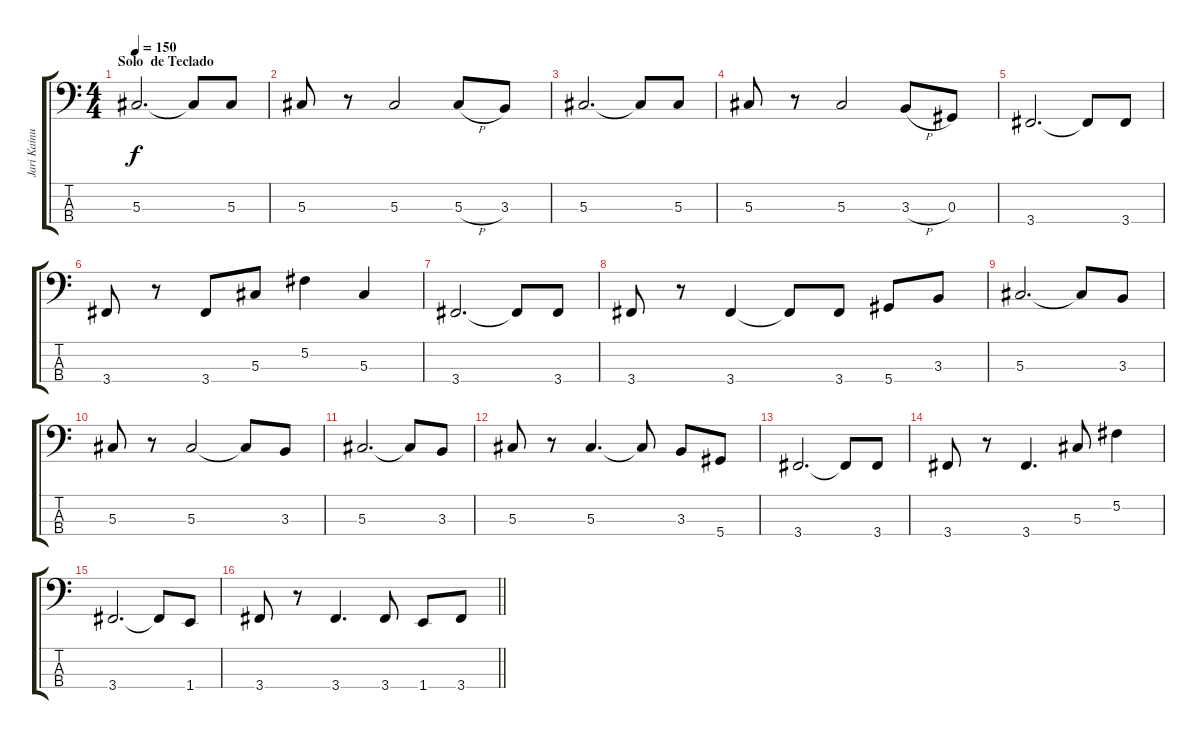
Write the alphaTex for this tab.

\track ("Jari Kainulainen" "Jari Kainu") {instrument electricbassfinger}
\staff {score tabs}
\tuning (Gb2 Db2 Ab1 Eb1) {hide}
\ts (4 4)
\section ("" "Solo  de Teclado")
\tempo 150
\clef f4
\ks c
5.3.2{d dy f} 5.3{t}.8 5.3.8 |
5.3.8 r.8 5.3.2 5.3{h}.8 3.3.8 |
5.3.2{d} 5.3{t}.8 5.3.8 |
5.3.8 r.8 5.3.2 3.3{h}.8 0.3.8 |
3.4.2{d} 3.4{t}.8 3.4.8 |
3.4.8 r.8 3.4.8 5.3.8 5.2.4 5.3.4 |
3.4.2{d} 3.4{t}.8 3.4.8 |
3.4.8 r.8 3.4.4 3.4{t}.8 3.4.8 5.4.8 3.3.8 |
5.3.2{d} 5.3{t}.8 3.3.8 |
5.3.8 r.8 5.3.2 5.3{t}.8 3.3.8 |
5.3.2{d} 5.3{t}.8 3.3.8 |
5.3.8 r.8 5.3.4{d} 5.3{t}.8 3.3.8 5.4.8 |
3.4.2{d} 3.4{t}.8 3.4.8 |
3.4.8 r.8 3.4.4{d} 5.3.8 5.2.4 |
3.4.2{d} 3.4{t}.8 1.4.8 |
\barLineRight lightlight
3.4.8 r.8 3.4.4{d} 3.4.8 1.4.8 3.4.8
